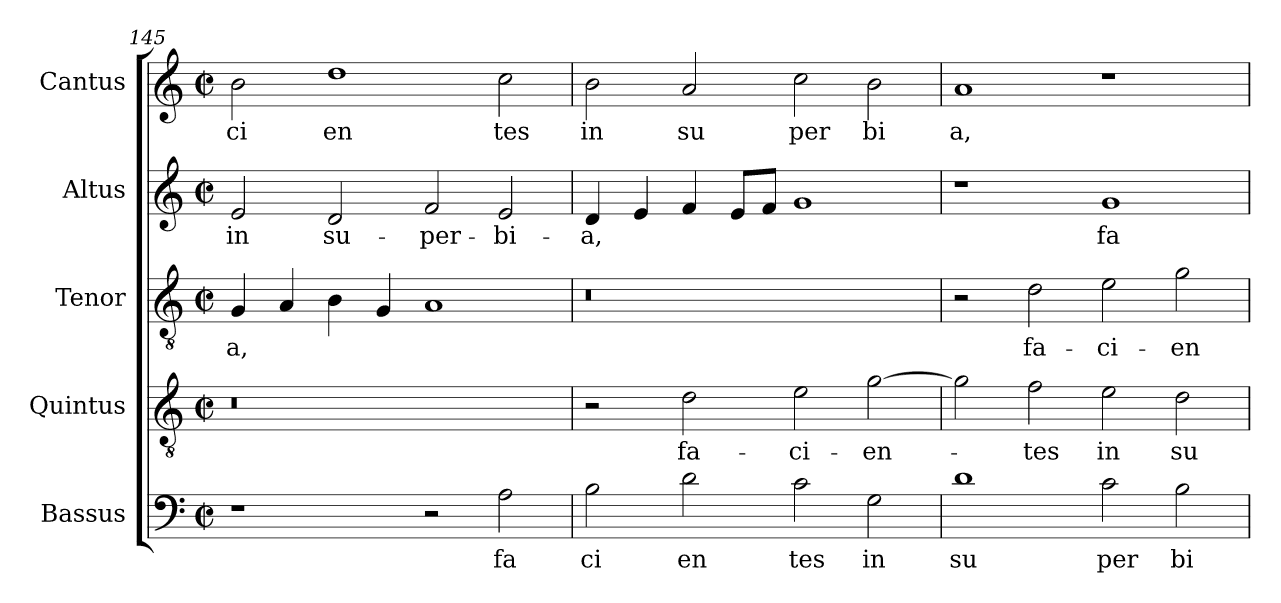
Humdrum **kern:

**kern	**text	**kern	**text	**kern	**text	**kern	**text	**kern	**text
*part5	*part5	*part4	*part4	*part3	*part3	*part2	*part2	*part1	*part1
*staff5	*staff5	*staff4	*staff4	*staff3	*staff3	*staff2	*staff2	*staff1	*staff1
*I"Bassus	*	*I"Quintus	*	*I"Tenor	*	*I"Altus	*	*I"Cantus	*
*clefF4	*	*clefGv2	*	*clefGv2	*	*clefG2	*	*clefG2	*
*	*	*	*	*	*	*k[]	*	*	*
*	*	*	*	*	*	*C:	*	*	*
*M2/2	*	*M2/2	*	*M2/2	*	*M2/2	*	*M2/2	*
*met(c|)	*	*met(c|)	*	*met(c|)	*	*met(c|)	*	*met(c|)	*
=145	=145	=145	=145	=145	=145	=145	=145	=145	=145
!	!	!	!	!	!LO:LY:b:cj	!	!LO:LY:b:cj	!	!LO:LY:b:cj
1r	.	0r	.	4G/	-a,	2e/	in	2b\	ci
.	.	.	.	4A/	.	.	.	.	.
!	!	!	!	!	!	!	!LO:LY:b:cj	!	!LO:LY:b:cj
.	.	.	.	4B\	.	2d/	su-	1dd	en
.	.	.	.	4G/	.	.	.	.	.
!	!	!	!	!	!	!	!LO:LY:b:cj	!	!
2r	.	.	.	1A	.	2f/	-per-	.	.
!	!LO:LY:b:cj	!	!	!	!	!	!LO:LY:b:cj	!	!LO:LY:b:cj
2A\	fa	.	.	.	.	2e/	-bi-	2cc\	tes
=146	=146	=146	=146	=146	=146	=146	=146	=146	=146
!	!LO:LY:b:cj	!	!	!	!	!	!LO:LY:b:cj	!	!LO:LY:b:cj
2B\	ci	2r	.	0r	.	4d/	-a,	2b\	in
.	.	.	.	.	.	4e/	.	.	.
!	!LO:LY:b:cj	!	!LO:LY:b:cj	!	!	!	!	!	!LO:LY:b:cj
2d\	en	2d\	fa-	.	.	4f/	.	2a/	su
.	.	.	.	.	.	8e/L	.	.	.
.	.	.	.	.	.	8f/J	.	.	.
!	!LO:LY:b:cj	!	!LO:LY:b:cj	!	!	!	!	!	!LO:LY:b:cj
2c\	tes	2e\	-ci-	.	.	1g	.	2cc\	per
!	!LO:LY:b:cj	!	!LO:LY:b:cj	!	!	!	!	!	!LO:LY:b:cj
2G\	in	[>2g\	-en-	.	.	.	.	2b\	bi
=147	=147	=147	=147	=147	=147	=147	=147	=147	=147
!	!LO:LY:b:cj	!	!	!	!	!	!	!	!LO:LY:b:cj
1d	su	2g\]	.	2r	.	1r	.	1a	a,
!	!	!	!LO:LY:b:cj	!	!LO:LY:b:cj	!	!	!	!
.	.	2f\	-tes	2d\	fa-	.	.	.	.
!	!LO:LY:b:cj	!	!LO:LY:b:cj	!	!LO:LY:b:cj	!	!LO:LY:b:cj	!	!
2c\	per	2e\	in	2e\	-ci-	1g	fa-	1r	.
!	!LO:LY:b:cj	!	!LO:LY:b:cj	!	!LO:LY:b:cj	!	!	!	!
2B\	bi	2d\	su-	2g\	-en-	.	.	.	.
=	=	=	=	=	=	=	=	=	=
*-	*-	*-	*-	*-	*-	*-	*-	*-	*-
